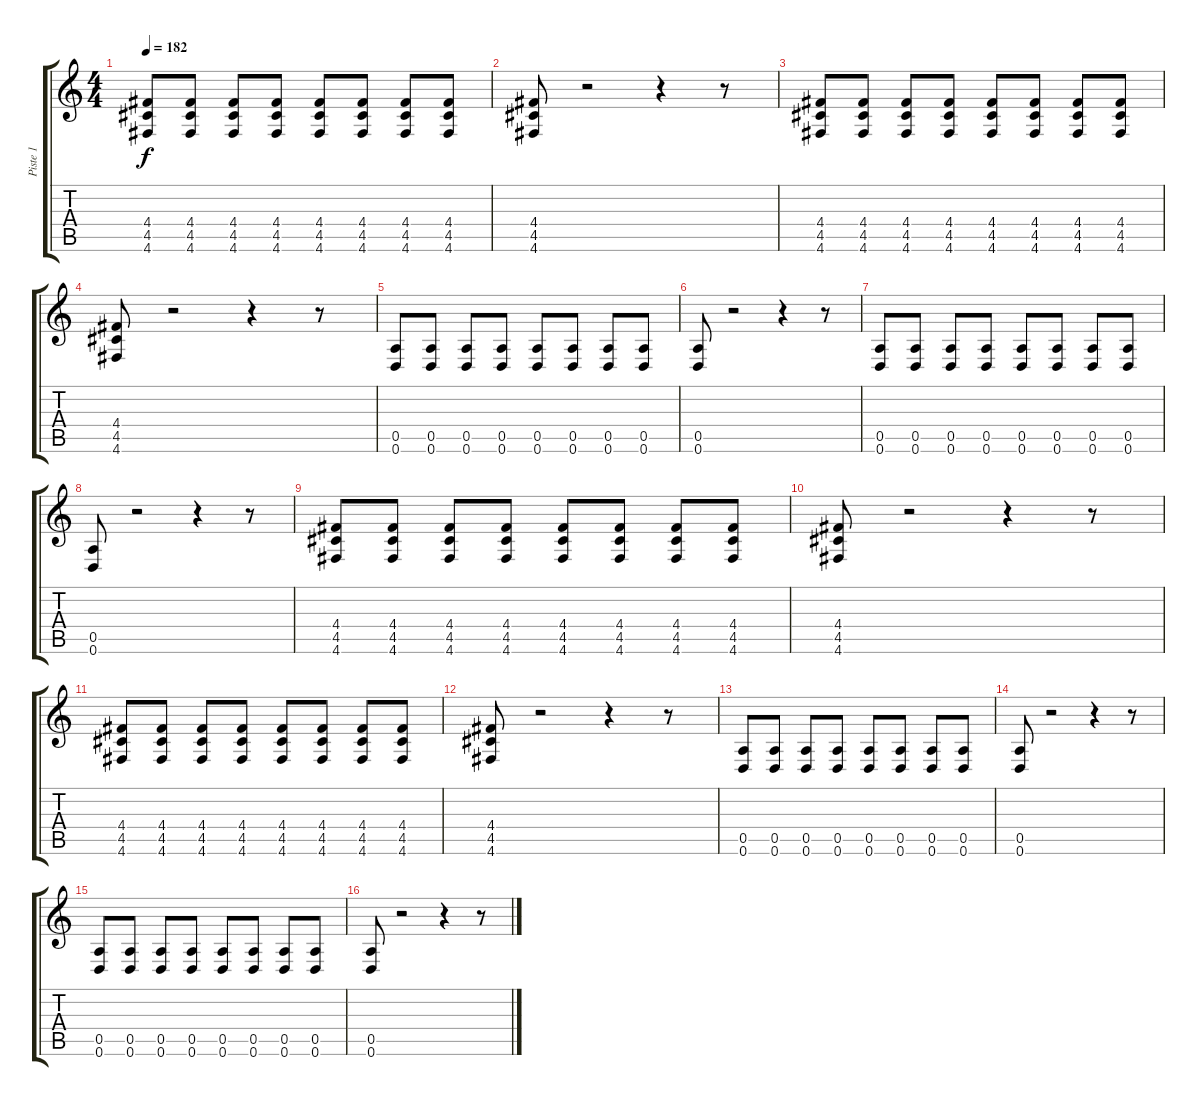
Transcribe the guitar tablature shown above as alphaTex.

\track ("Piste 1" "Piste 1") {instrument distortionguitar}
\staff {score tabs}
\tuning (E4 B3 G3 D3 A2 D2) {hide}
\ts (4 4)
\tempo 182
\clef g2
\ks c
(4.4 4.5 4.6).8{dy f} (4.4 4.5 4.6).8 (4.4 4.5 4.6).8 (4.4 4.5 4.6).8 (4.4 4.5 4.6).8 (4.4 4.5 4.6).8 (4.4 4.5 4.6).8 (4.4 4.5 4.6).8 |
(4.4 4.5 4.6).8 r.2 r.4 r.8 |
(4.4 4.5 4.6).8 (4.4 4.5 4.6).8 (4.4 4.5 4.6).8 (4.4 4.5 4.6).8 (4.4 4.5 4.6).8 (4.4 4.5 4.6).8 (4.4 4.5 4.6).8 (4.4 4.5 4.6).8 |
(4.4 4.5 4.6).8 r.2 r.4 r.8 |
(0.5 0.6).8 (0.5 0.6).8 (0.5 0.6).8 (0.5 0.6).8 (0.5 0.6).8 (0.5 0.6).8 (0.5 0.6).8 (0.5 0.6).8 |
(0.5 0.6).8 r.2 r.4 r.8 |
(0.5 0.6).8 (0.5 0.6).8 (0.5 0.6).8 (0.5 0.6).8 (0.5 0.6).8 (0.5 0.6).8 (0.5 0.6).8 (0.5 0.6).8 |
(0.5 0.6).8 r.2 r.4 r.8 |
(4.4 4.5 4.6).8 (4.4 4.5 4.6).8 (4.4 4.5 4.6).8 (4.4 4.5 4.6).8 (4.4 4.5 4.6).8 (4.4 4.5 4.6).8 (4.4 4.5 4.6).8 (4.4 4.5 4.6).8 |
(4.4 4.5 4.6).8 r.2 r.4 r.8 |
(4.4 4.5 4.6).8 (4.4 4.5 4.6).8 (4.4 4.5 4.6).8 (4.4 4.5 4.6).8 (4.4 4.5 4.6).8 (4.4 4.5 4.6).8 (4.4 4.5 4.6).8 (4.4 4.5 4.6).8 |
(4.4 4.5 4.6).8 r.2 r.4 r.8 |
(0.5 0.6).8 (0.5 0.6).8 (0.5 0.6).8 (0.5 0.6).8 (0.5 0.6).8 (0.5 0.6).8 (0.5 0.6).8 (0.5 0.6).8 |
(0.5 0.6).8 r.2 r.4 r.8 |
(0.5 0.6).8 (0.5 0.6).8 (0.5 0.6).8 (0.5 0.6).8 (0.5 0.6).8 (0.5 0.6).8 (0.5 0.6).8 (0.5 0.6).8 |
(0.5 0.6).8 r.2 r.4 r.8
